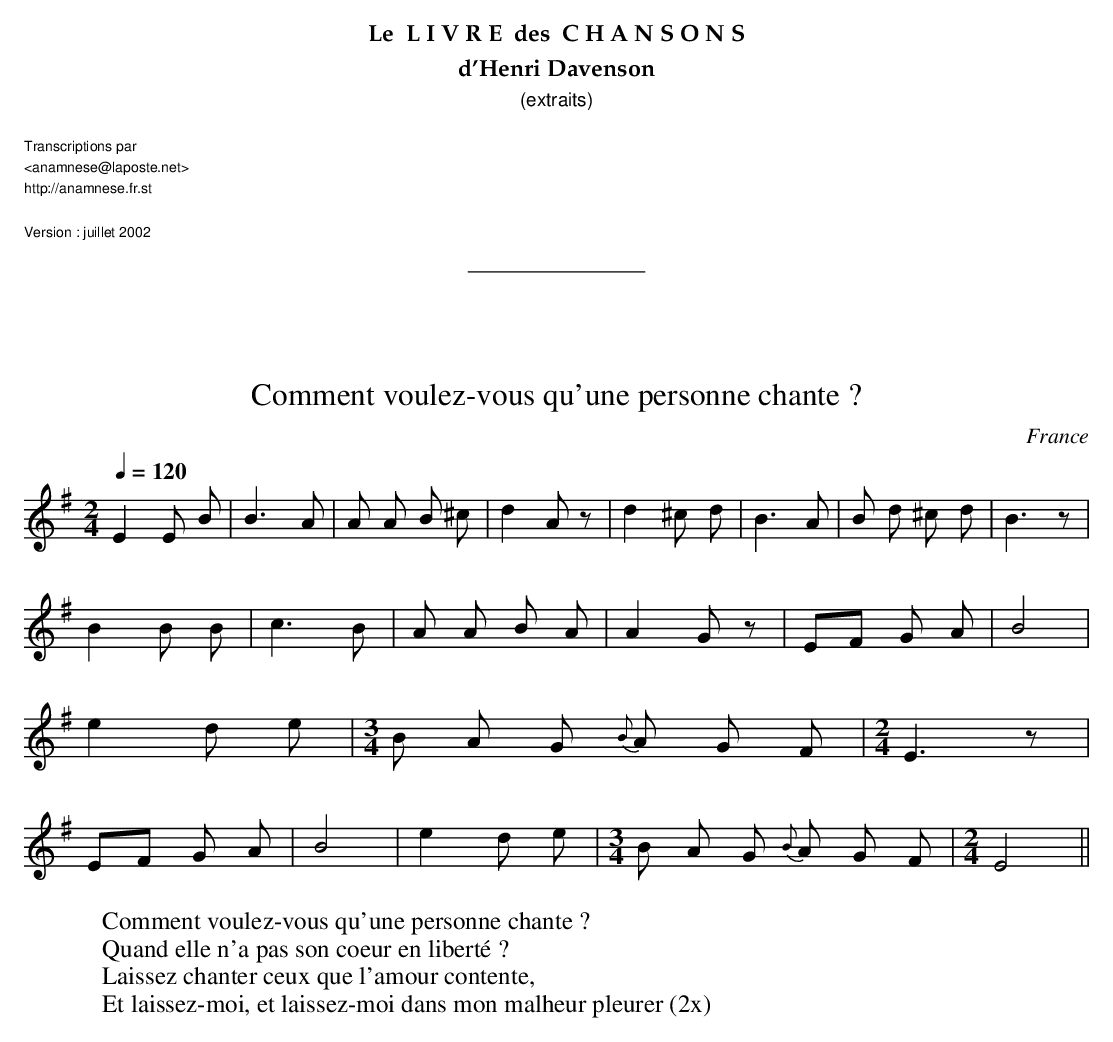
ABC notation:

X:1
T:Comment voulez-vous qu'une personne chante ?
O:France
M:2/4
L:1/8
Q:1/4=120
K:G
E2 E B | B3 A | A A B ^c | d2 A z | d2 ^c d | B3 A | B d ^c d | B3 z |!
B2 B B | c3 B | A A B A | A2 G z | E-F G A | B4 | e2 d e |
M:3/4
B A G {B}A G F |\
M:2/4
E3 z | E-F G A | B4 | e2 d e |\
M:3/4
B A G {B}A G F |\
M:2/4
E4 ||
W:Comment voulez-vous qu'une personne chante ?
W:Quand elle n'a pas son coeur en liberté ?
W:Laissez chanter ceux que l'amour contente,
W:Et laissez-moi, et laissez-moi dans mon malheur pleurer (2x)
W:
